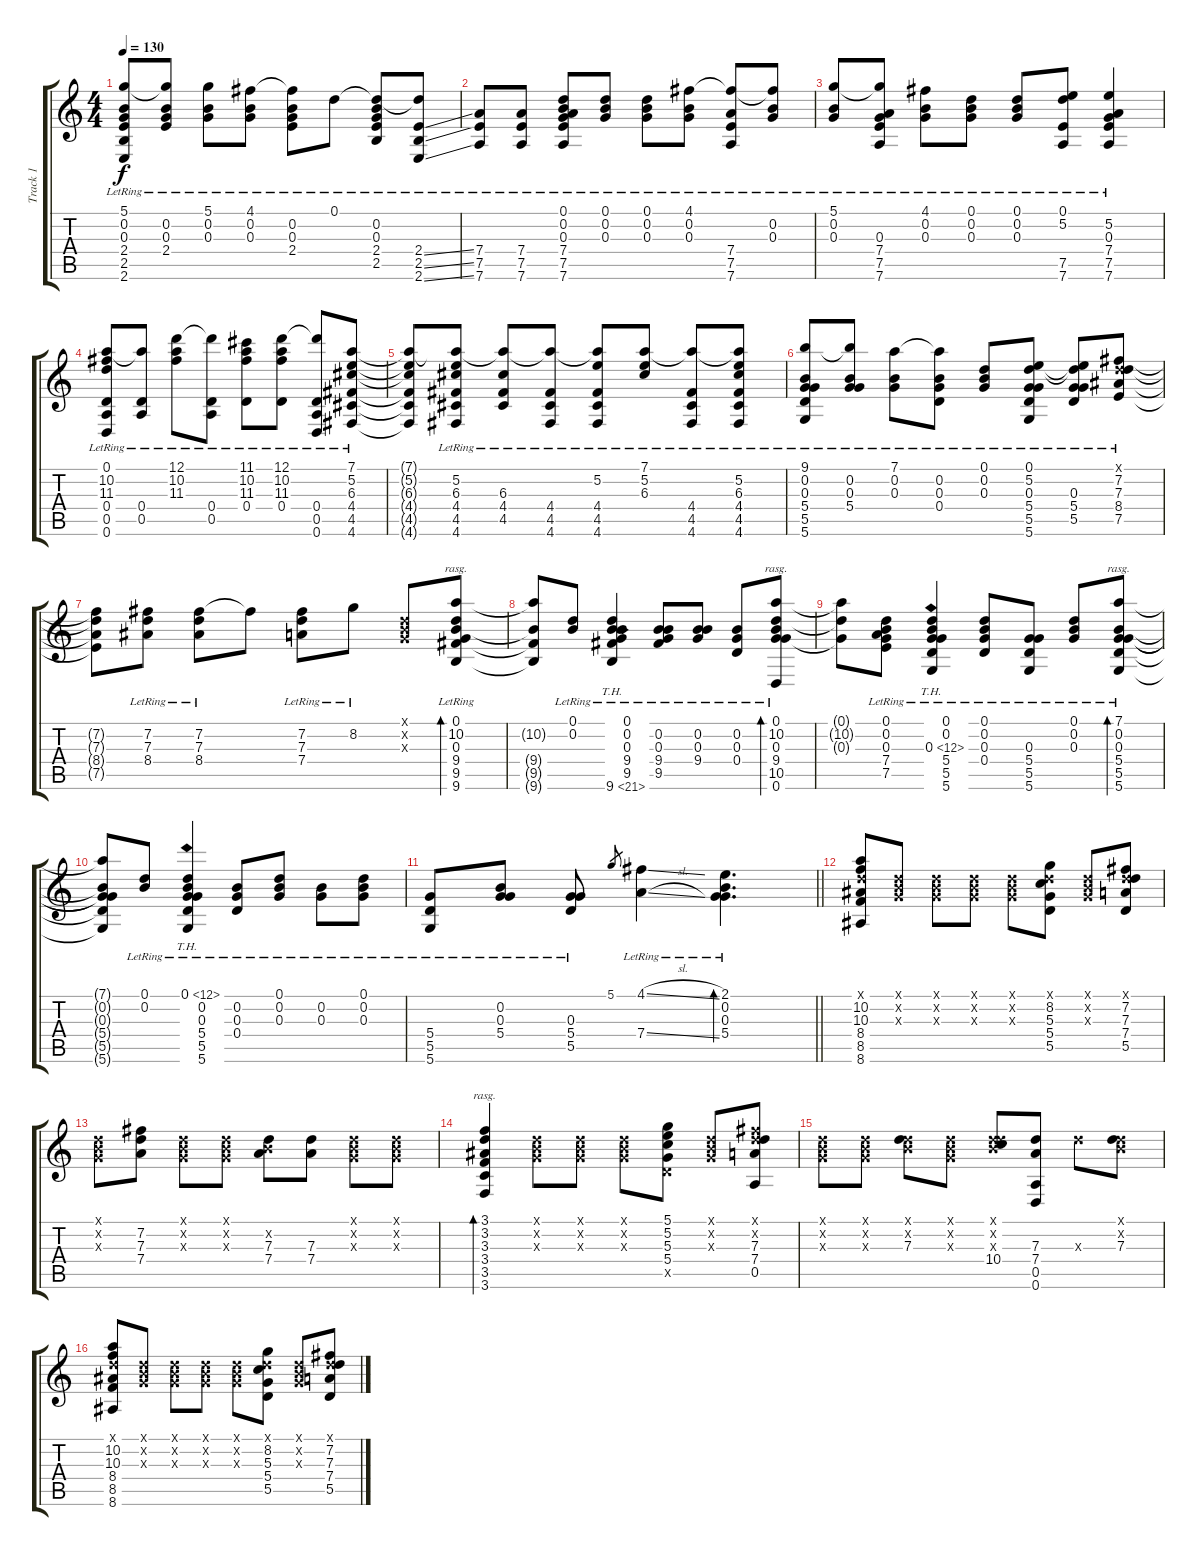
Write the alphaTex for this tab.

\track ("Track 1" "Track 1") {instrument acousticguitarsteel}
\staff {score tabs}
\tuning (D4 B3 G3 D3 A2 D2) {hide}
\ts (4 4)
\tempo 130
\clef g2
\ks c
(5.1{lr} 0.2{lr} 0.3{lr} 2.4{lr} 2.5{lr} 2.6{lr}).8{dy f} (5.1{t} 0.2{lr} 0.3{lr} 2.4{lr}).8 (5.1{lr} 0.2{lr} 0.3{lr}).8 (4.1{lr} 0.2{lr} 0.3{lr}).8 (4.1{t} 0.2{lr} 0.3{lr} 2.4{lr}).8 0.1{lr}.8 (0.1{t} 0.2{lr} 0.3{lr} 2.4{lr} 2.5{lr}).8 (0.1{t} 2.4{ss lr} 2.5{ss lr} 2.6{ss lr}).8 |
(7.4{lr} 7.5{lr} 7.6{lr}).8 (7.4{lr} 7.5{lr} 7.6{lr}).8 (0.1{lr} 0.2{lr} 0.3{lr} 7.4{lr} 7.5{lr} 7.6{lr}).8 (0.1{lr} 0.2{lr} 0.3{lr}).8 (0.1{lr} 0.2{lr} 0.3{lr}).8 (4.1{lr} 0.2{lr} 0.3{lr}).8 (4.1{t} 7.4{lr} 7.5{lr} 7.6{lr}).8 (4.1{t} 0.2{lr} 0.3{lr}).8 |
(5.1{lr} 0.2{lr} 0.3{lr}).8 (5.1{t} 0.3{lr} 7.4{lr} 7.5{lr} 7.6{lr}).8 (4.1{lr} 0.2{lr} 0.3{lr}).8 (0.1{lr} 0.2{lr} 0.3{lr}).8 (0.1{lr} 0.2{lr} 0.3{lr}).8 (0.1{lr} 5.2{lr} 7.5{lr} 7.6{lr}).8 (5.2{lr} 0.3{lr} 7.4{lr} 7.5{lr} 7.6{lr}).4 |
(0.1{lr} 10.2{lr} 11.3{lr} 0.4{lr} 0.5{lr} 0.6{lr}).8 (10.2{t} 0.4{lr} 0.5{lr}).8 (12.1{lr} 10.2{lr} 11.3{lr}).8 (12.1{t} 0.4{lr} 0.5{lr}).8 (11.1{lr} 10.2{lr} 11.3{lr} 0.4{lr}).8 (12.1{lr} 10.2{lr} 11.3{lr} 0.4{lr}).8 (12.1{t} 0.4{lr} 0.5{lr} 0.6{lr}).8 (7.1{lr} 5.2{lr} 6.3{lr} 4.4 4.5 4.6).8 |
(7.1{t} 5.2{t} 6.3{t} 4.4{t} 4.5{t} 4.6{t}).8 (7.1{t} 5.2{lr} 6.3{lr} 4.4{lr} 4.5{lr} 4.6{lr}).8 (7.1{t} 6.3{lr} 4.4{lr} 4.5{lr}).8 (7.1{t} 4.4{lr} 4.5{lr} 4.6{lr}).8 (7.1{t} 5.2{lr} 4.4{lr} 4.5{lr} 4.6{lr}).8 (7.1{lr} 5.2{lr} 6.3{lr}).8 (7.1{t} 4.4{lr} 4.5{lr} 4.6{lr}).8 (7.1{t} 5.2{lr} 6.3{lr} 4.4{lr} 4.5{lr} 4.6{lr}).8 |
(9.1{lr} 0.2{lr} 0.3{lr} 5.4{lr} 5.5{lr} 5.6{lr}).8 (9.1{t} 0.2{lr} 0.3{lr} 5.4{lr}).8 (7.1{lr} 0.2{lr} 0.3{lr}).8 (7.1{t} 0.2{lr} 0.3{lr} 0.4{lr}).8 (0.1{lr} 0.2{lr} 0.3{lr}).8 (0.1{lr} 5.2{lr} 0.3{lr} 5.4{lr} 5.5{lr} 5.6{lr}).8 (0.1{t} 5.2{t} 0.3{lr} 5.4{lr} 5.5{lr}).8 (0.1{x} 7.2{lr} 7.3{lr} 8.4{lr} 7.5{lr}).8 |
(7.2{t} 7.3{t} 8.4{t} 7.5{t}).8 (7.2{lr} 7.3{lr} 8.4{lr}).8 (7.2{lr} 7.3{lr} 8.4{lr}).8 7.2{t}.8 (7.2{lr} 7.3{lr} 7.4{lr}).8 8.2{lr}.8 (0.1{x} 0.2{x} 0.3{x}).8 (0.1{lr} 10.2{lr} 0.3{lr} 9.4{lr} 9.5{lr} 9.6{lr}).8{bd 120 rasg ii} |
(10.2{t} 9.4{t} 9.5{t} 9.6{t}).8 (0.1{lr} 0.2{lr}).8 (0.1{lr} 0.2{lr} 0.3{lr} 9.4{lr} 9.5{lr} 9.6{th 12 lr}).4 (0.2{lr} 0.3{lr} 9.4{lr} 9.5{lr}).8 (0.2{lr} 0.3{lr} 9.4{lr}).8 (0.2{lr} 0.3{lr} 0.4{lr}).8 (0.1{lr} 10.2{lr} 0.3{lr} 9.4{lr} 10.5{lr} 0.6{lr}).8{bd 120 rasg ii} |
(0.1{t} 10.2{t} 0.3{t}).8 (0.1{lr} 0.2{lr} 0.3{lr} 7.4{lr} 7.5{lr}).8 (0.1{lr} 0.2{lr} 0.3{th 12 lr} 5.4{lr} 5.5{lr} 5.6{lr}).4 (0.1{lr} 0.2{lr} 0.3{lr} 0.4{lr}).8 (0.3{lr} 5.4{lr} 5.5{lr} 5.6{lr}).8 (0.1{lr} 0.2{lr} 0.3{lr}).8 (7.1{lr} 0.2{lr} 0.3{lr} 5.4{lr} 5.5{lr} 5.6{lr}).8{bd 120 rasg ii} |
(7.1{t} 0.2{t} 0.3{t} 5.4{t} 5.5{t} 5.6{t}).8 (0.1{lr} 0.2{lr}).8 (0.1{th 12 lr} 0.2{lr} 0.3{lr} 5.4{lr} 5.5{lr} 5.6{lr}).4 (0.2{lr} 0.3{lr} 0.4{lr}).8 (0.1{lr} 0.2{lr} 0.3{lr}).8 (0.2{lr} 0.3{lr}).8 (0.1{lr} 0.2{lr} 0.3{lr}).8 |
\barLineRight lightlight
(5.4{lr} 5.5{lr} 5.6{lr}).8 (0.2{lr} 0.3{lr} 5.4{lr}).8 (0.3{lr} 5.4{lr} 5.5{lr}).8 5.1.8{gr} (4.1{sl lr} 7.4{sl lr}).4 (2.1{lr} 0.2{lr} 0.3{lr} 5.4{lr}).4{d bd 60} |
(0.1{x} 10.2 10.3 8.4 8.5 8.6).8 (0.1{x} 0.2{x} 0.3{x}).8 (0.1{x} 0.2{x} 0.3{x}).8 (0.1{x} 0.2{x} 0.3{x}).8 (0.1{x} 0.2{x} 0.3{x}).8 (0.1{x} 8.2 5.3 5.4 5.5).8 (0.1{x} 0.2{x} 0.3{x}).8 (0.1{x} 7.2 7.3 7.4 5.5).8 |
(0.1{x} 0.2{x} 0.3{x}).8 (7.2 7.3 7.4).8 (0.1{x} 0.2{x} 0.3{x}).8 (0.1{x} 0.2{x} 0.3{x}).8 (0.2{x} 7.3 7.4).8 (7.3 7.4).8 (0.1{x} 0.2{x} 0.3{x}).8 (0.1{x} 0.2{x} 0.3{x}).8 |
(3.1 3.2 3.3 3.4 3.5 3.6).4{bd 120 rasg ii} (0.1{x} 0.2{x} 0.3{x}).8 (0.1{x} 0.2{x} 0.3{x}).8 (0.1{x} 0.2{x} 0.3{x}).8 (5.1 5.2 5.3 5.4 5.5{x}).8 (0.1{x} 0.2{x} 0.3{x}).8 (0.1{x} 7.2{x} 7.3 7.4 0.5).8 |
(0.1{x} 0.2{x} 0.3{x}).8 (0.1{x} 0.2{x} 0.3{x}).8 (0.1{x} 0.2{x} 7.3).8 (0.1{x} 0.2{x} 0.3{x}).8 (0.1{x} 0.2{x} 7.3{x} 10.4).8 (7.3 7.4 0.5 0.6).8 7.3{x}.8 (0.1{x} 0.2{x} 7.3).8 |
(0.1{x} 10.2 10.3 8.4 8.5 8.6).8 (0.1{x} 0.2{x} 0.3{x}).8 (0.1{x} 0.2{x} 0.3{x}).8 (0.1{x} 0.2{x} 0.3{x}).8 (0.1{x} 0.2{x} 0.3{x}).8 (0.1{x} 8.2 5.3 5.4 5.5).8 (0.1{x} 0.2{x} 0.3{x}).8 (0.1{x} 7.2 7.3 7.4 5.5).8
